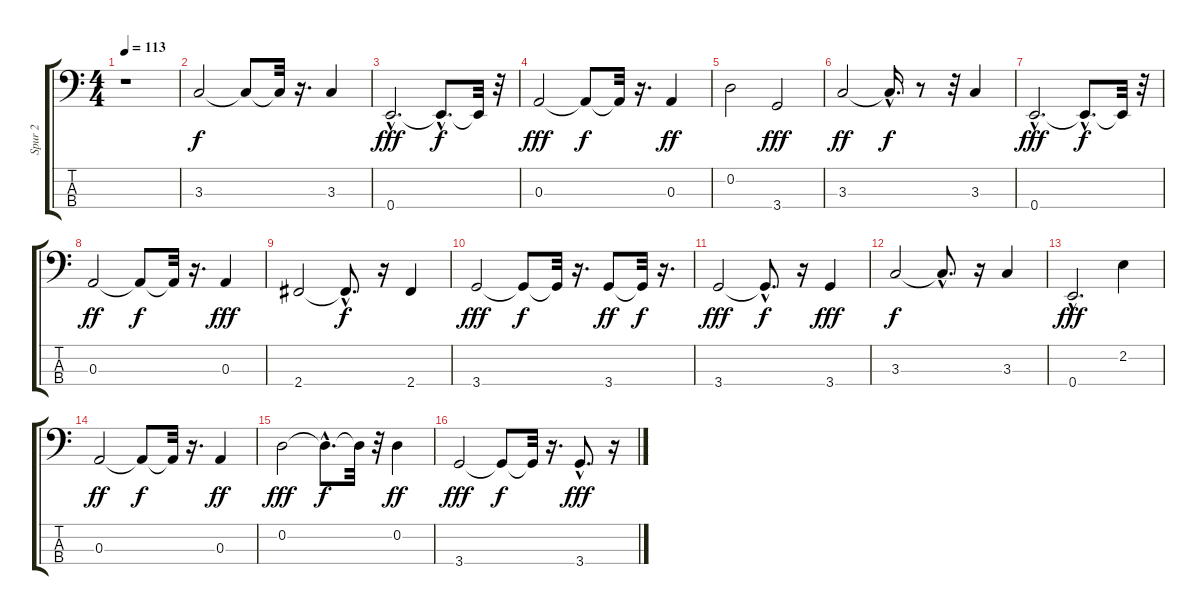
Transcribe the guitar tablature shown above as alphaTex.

\track ("Spur 2" "Spur 2") {instrument electricbassfinger}
\staff {score tabs}
\tuning (G2 D2 A1 E1) {hide}
\ts (4 4)
\tempo 113
\clef f4
\ks c
r.1{dy f} |
3.3.2 3.3{t}.8 3.3{t}.32 r.16{d} 3.3.4 |
0.4{hac}.2{d dy fff} 0.4{hac t}.8{d dy f} 0.4{t}.32 r.32 |
0.3.2{dy fff} 0.3{t}.8{dy f} 0.3{t}.32 r.16{d} 0.3.4{dy ff} |
0.2.2 3.4.2{dy fff} |
3.3.2{dy ff} 3.3{hac t}.16{d dy f} r.8 r.32 3.3.4 |
0.4{hac}.2{d dy fff} 0.4{hac t}.8{d dy f} 0.4{t}.32 r.32 |
0.3.2{dy ff} 0.3{t}.8{dy f} 0.3{t}.32 r.16{d} 0.3.4{dy fff} |
2.4.2 2.4{hac t}.8{d dy f} r.16 2.4.4 |
3.4.2{dy fff} 3.4{t}.8{dy f} 3.4{t}.32 r.16{d} 3.4.8{dy ff} 3.4{t}.32{dy f} r.16{d} |
3.4.2{dy fff} 3.4{hac t}.8{d dy f} r.16 3.4.4{dy fff} |
3.3.2{dy f} 3.3{hac t}.8{d} r.16 3.3.4 |
0.4{hac}.2{d dy fff} 2.2.4 |
0.3.2{dy ff} 0.3{t}.8{dy f} 0.3{t}.32 r.16{d} 0.3.4{dy ff} |
0.2.2{dy fff} 0.2{hac t}.8{d dy f} 0.2{t}.32 r.32 0.2.4{dy ff} |
3.4.2{dy fff} 3.4{t}.8{dy f} 3.4{t}.32 r.16{d} 3.4{hac}.8{d dy fff} r.16
